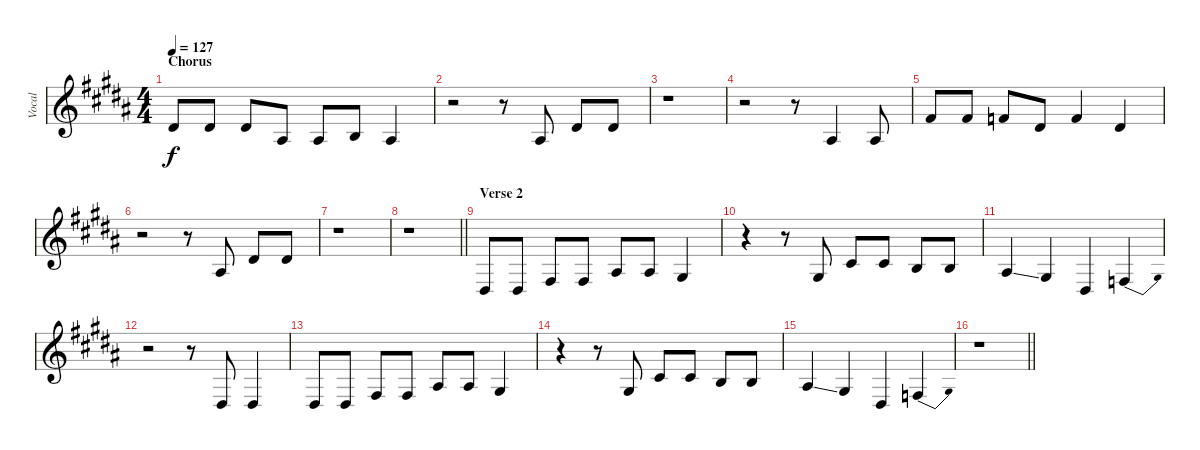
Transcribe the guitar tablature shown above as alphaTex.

\track ("Vocal" "Vocal") {instrument fx4atmosphere}
\staff {score}
\tuning (E4 B3 G3 D3 A2 E2) {hide}
\ts (4 4)
\section ("" "Chorus")
\tempo 127
\clef g2
\ks g#minor
8.3.8{dy f} 8.3.8 8.3.8 8.4.8 8.4.8 9.4.8 8.4.4 |
r.2 r.8 8.4.8 8.3.8 8.3.8 |
r.1 |
r.2 r.8 8.4.4 8.4.8 |
11.3.8 11.3.8 10.3.8 8.3.8 10.3.4 8.3.4 |
r.2 r.8 8.4.8 8.3.8 8.3.8 |
r.1 |
\barLineRight lightlight
r.1 |
\section ("" "Verse 2")
6.5.8 6.5.8 9.5.8 9.5.8 8.4.8 8.4.8 6.4.4 |
r.4 r.8 6.4.8 6.3.8 6.3.8 9.4.8 9.4.8 |
8.4{ss}.4 6.4.4 6.5.4 8.5{be (bend 0 0 60 6)}.4 |
r.2 r.8 6.5.8 6.5.4 |
6.5.8 6.5.8 9.5.8 9.5.8 8.4.8 8.4.8 6.4.4 |
r.4 r.8 6.4.8 6.3.8 6.3.8 9.4.8 9.4.8 |
8.4{ss}.4 6.4.4 6.5.4 8.5{be (bend 0 0 60 6)}.4 |
\barLineRight lightlight
r.1
